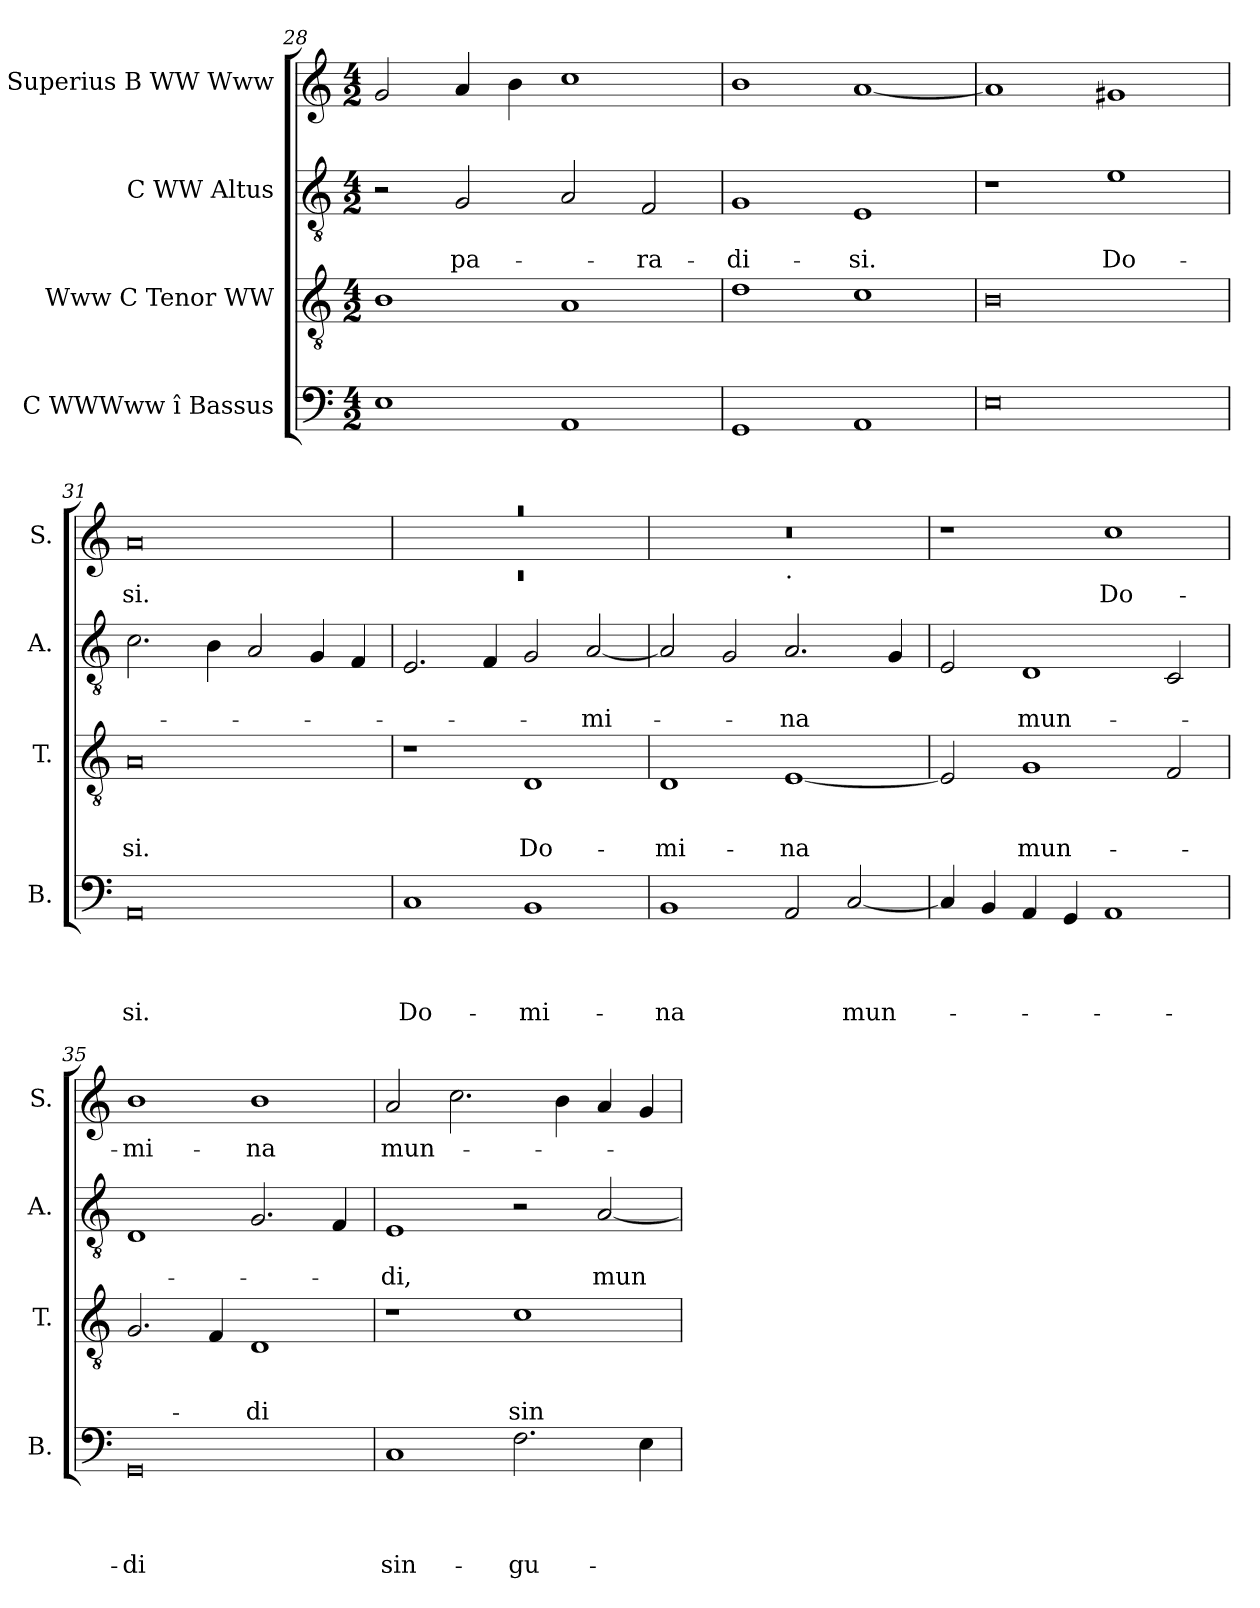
**kern	**text	**text	**text	**text	**kern	**text	**text	**text	**kern	**text	**text	**kern	**text
*part4	*part4	*part4	*part4	*part4	*part3	*part3	*part3	*part3	*part2	*part2	*part2	*part1	*part1
*staff4	*staff4	*staff4	*staff4	*staff4	*staff3	*staff3	*staff3	*staff3	*staff2	*staff2	*staff2	*staff1	*staff1
*I"C WWWww î Bassus	*	*	*	*	*I"Www C Tenor WW	*	*	*	*I"C WW Altus	*	*	*I"C Superius B WW Www	*
*I'B.	*	*	*	*	*I'T.	*	*	*	*I'A.	*	*	*I'S.	*
*clefF4	*	*	*	*	*clefGv2	*	*	*	*clefGv2	*	*	*clefG2	*
*k[]	*	*	*	*	*k[]	*	*	*	*k[]	*	*	*k[]	*
*C:	*	*	*	*	*C:	*	*	*	*C:	*	*	*C:	*
*M4/2	*	*	*	*	*M4/2	*	*	*	*M4/2	*	*	*M4/2	*
=28	=28	=28	=28	=28	=28	=28	=28	=28	=28	=28	=28	=28	=28
1E	.	.	.	.	1B	.	.	.	2r	.	.	2g/	.
!	!	!	!	!	!	!	!	!	!	!	!LO:LY:b	!	!
.	.	.	.	.	.	.	.	.	2G/	.	pa-	4a/	.
.	.	.	.	.	.	.	.	.	.	.	.	4b\	.
1AA	.	.	.	.	1A	.	.	.	2A/	.	.	1cc	.
!	!	!	!	!	!	!	!	!	!	!	!LO:LY:b	!	!
.	.	.	.	.	.	.	.	.	2F/	.	-ra-	.	.
=29	=29	=29	=29	=29	=29	=29	=29	=29	=29	=29	=29	=29	=29
!	!	!	!	!	!	!	!	!	!	!	!LO:LY:b	!	!
1GG	.	.	.	.	1d	.	.	.	1G	.	-di-	1b	.
!	!	!	!	!	!	!	!	!	!	!	!LO:LY:b	!	!
1AA	.	.	.	.	1c	.	.	.	1E	.	-si.	[<1a	.
=30	=30	=30	=30	=30	=30	=30	=30	=30	=30	=30	=30	=30	=30
0E	.	.	.	.	0B	.	.	.	1r	.	.	1a]	.
!	!	!	!	!	!	!	!	!	!	!	!LO:LY:b	!	!
.	.	.	.	.	.	.	.	.	1e	.	Do-	1g#	.
=31	=31	=31	=31	=31	=31	=31	=31	=31	=31	=31	=31	=31	=31
!	!	!	!	!LO:LY:b	!	!	!	!LO:LY:b	!	!	!	!	!LO:LY:b
0AA	.	.	.	-si.	0A	.	.	-si.	2.c\	.	.	0a	-si.
.	.	.	.	.	.	.	.	.	4B\	.	.	.	.
.	.	.	.	.	.	.	.	.	2A/	.	.	.	.
.	.	.	.	.	.	.	.	.	4G/	.	.	.	.
.	.	.	.	.	.	.	.	.	4F/	.	.	.	.
=32	=32	=32	=32	=32	=32	=32	=32	=32	=32	=32	=32	=32	=32
*	*	*	*	*	*	*	*	*	*	*	*	*^	*
!	!	!	!	!LO:LY:b	!	!	!	!	!	!	!	!LO:N:vis=1	!LO:N:vis=1	!
1C	.	.	.	Do-	1r	.	.	.	2.E/	.	.	0raa	0rc	.
.	.	.	.	.	.	.	.	.	4F/	.	.	.	.	.
!	!	!	!	!LO:LY:b	!	!	!	!LO:LY:b	!	!	!	!	!	!
1BB	.	.	.	-mi-	1D	.	.	Do-	2G/	.	.	.	.	.
!	!	!	!	!	!	!	!	!	!	!	!LO:LY:b	!	!	!
.	.	.	.	.	.	.	.	.	[<2A/	.	-mi-	.	.	.
!!LO:LB:g=z	!!
=33	=33	=33	=33	=33	=33	=33	=33	=33	=33	=33	=33	=33	=33	=33
!	!	!	!	!LO:LY:b	!	!	!	!LO:LY:b	!	!	!	!	!	!
1BB	.	.	.	-na	1D	.	.	-mi-	2A/]	.	.	0r	1ryy	.
.	.	.	.	.	.	.	.	.	2G/	.	.	.	.	.
!	!	!	!	!	!	!	!	!	!	!	!	!	!LO:TX:b:t=.	!
!	!	!	!	!	!	!	!	!LO:LY:b	!	!	!LO:LY:b	!	!	!
2AA/	.	.	.	.	[<1E	.	.	-na	2.A/	.	-na	.	1ryy	.
!	!	!	!	!LO:LY:b	!	!	!	!	!	!	!	!	!	!
[<2C/	.	.	.	mun-	.	.	.	.	.	.	.	.	.	.
.	.	.	.	.	.	.	.	.	4G/	.	.	.	.	.
*	*	*	*	*	*	*	*	*	*	*	*	*v	*v	*
=34	=34	=34	=34	=34	=34	=34	=34	=34	=34	=34	=34	=34	=34
4C/]	.	.	.	.	2E/]	.	.	.	2E/	.	.	1r	.
4BB/	.	.	.	.	.	.	.	.	.	.	.	.	.
!	!	!	!	!	!	!	!	!LO:LY:b	!	!	!LO:LY:b	!	!
4AA/	.	.	.	.	1G	.	.	mun-	1D	.	mun-	.	.
4GG/	.	.	.	.	.	.	.	.	.	.	.	.	.
!	!	!	!	!	!	!	!	!	!	!	!	!	!LO:LY:b
1AA	.	.	.	.	.	.	.	.	.	.	.	1cc	Do-
.	.	.	.	.	2F/	.	.	.	2C/	.	.	.	.
=35	=35	=35	=35	=35	=35	=35	=35	=35	=35	=35	=35	=35	=35
!	!	!	!	!LO:LY:b:rj	!	!	!	!	!	!	!	!	!LO:LY:b
0GG	.	.	.	-di	2.G/	.	.	.	1D	.	.	1b	-mi-
.	.	.	.	.	4F/	.	.	.	.	.	.	.	.
!	!	!	!	!	!	!	!	!LO:LY:b	!	!	!	!	!LO:LY:b
.	.	.	.	.	1D	.	.	-di	2.G/	.	.	1b	-na
.	.	.	.	.	.	.	.	.	4F/	.	.	.	.
=36	=36	=36	=36	=36	=36	=36	=36	=36	=36	=36	=36	=36	=36
!	!	!	!	!LO:LY:b	!	!	!	!	!	!	!LO:LY:b	!	!LO:LY:b
1C	.	.	.	sin-	1r	.	.	.	1E	.	-di,	2a/	mun-
.	.	.	.	.	.	.	.	.	.	.	.	2.cc\	.
!	!	!	!	!LO:LY:b	!	!	!	!LO:LY:b	!	!	!	!	!
2.F\	.	.	.	-gu-	1c	.	.	sin-	2r	.	.	.	.
.	.	.	.	.	.	.	.	.	.	.	.	4b\	.
!	!	!	!	!	!	!	!	!	!	!	!LO:LY:b	!	!
.	.	.	.	.	.	.	.	.	[<2A/	.	mun	4a/	.
4E\	.	.	.	.	.	.	.	.	.	.	.	4g/	.
=	=	=	=	=	=	=	=	=	=	=	=	=	=
*-	*-	*-	*-	*-	*-	*-	*-	*-	*-	*-	*-	*-	*-
